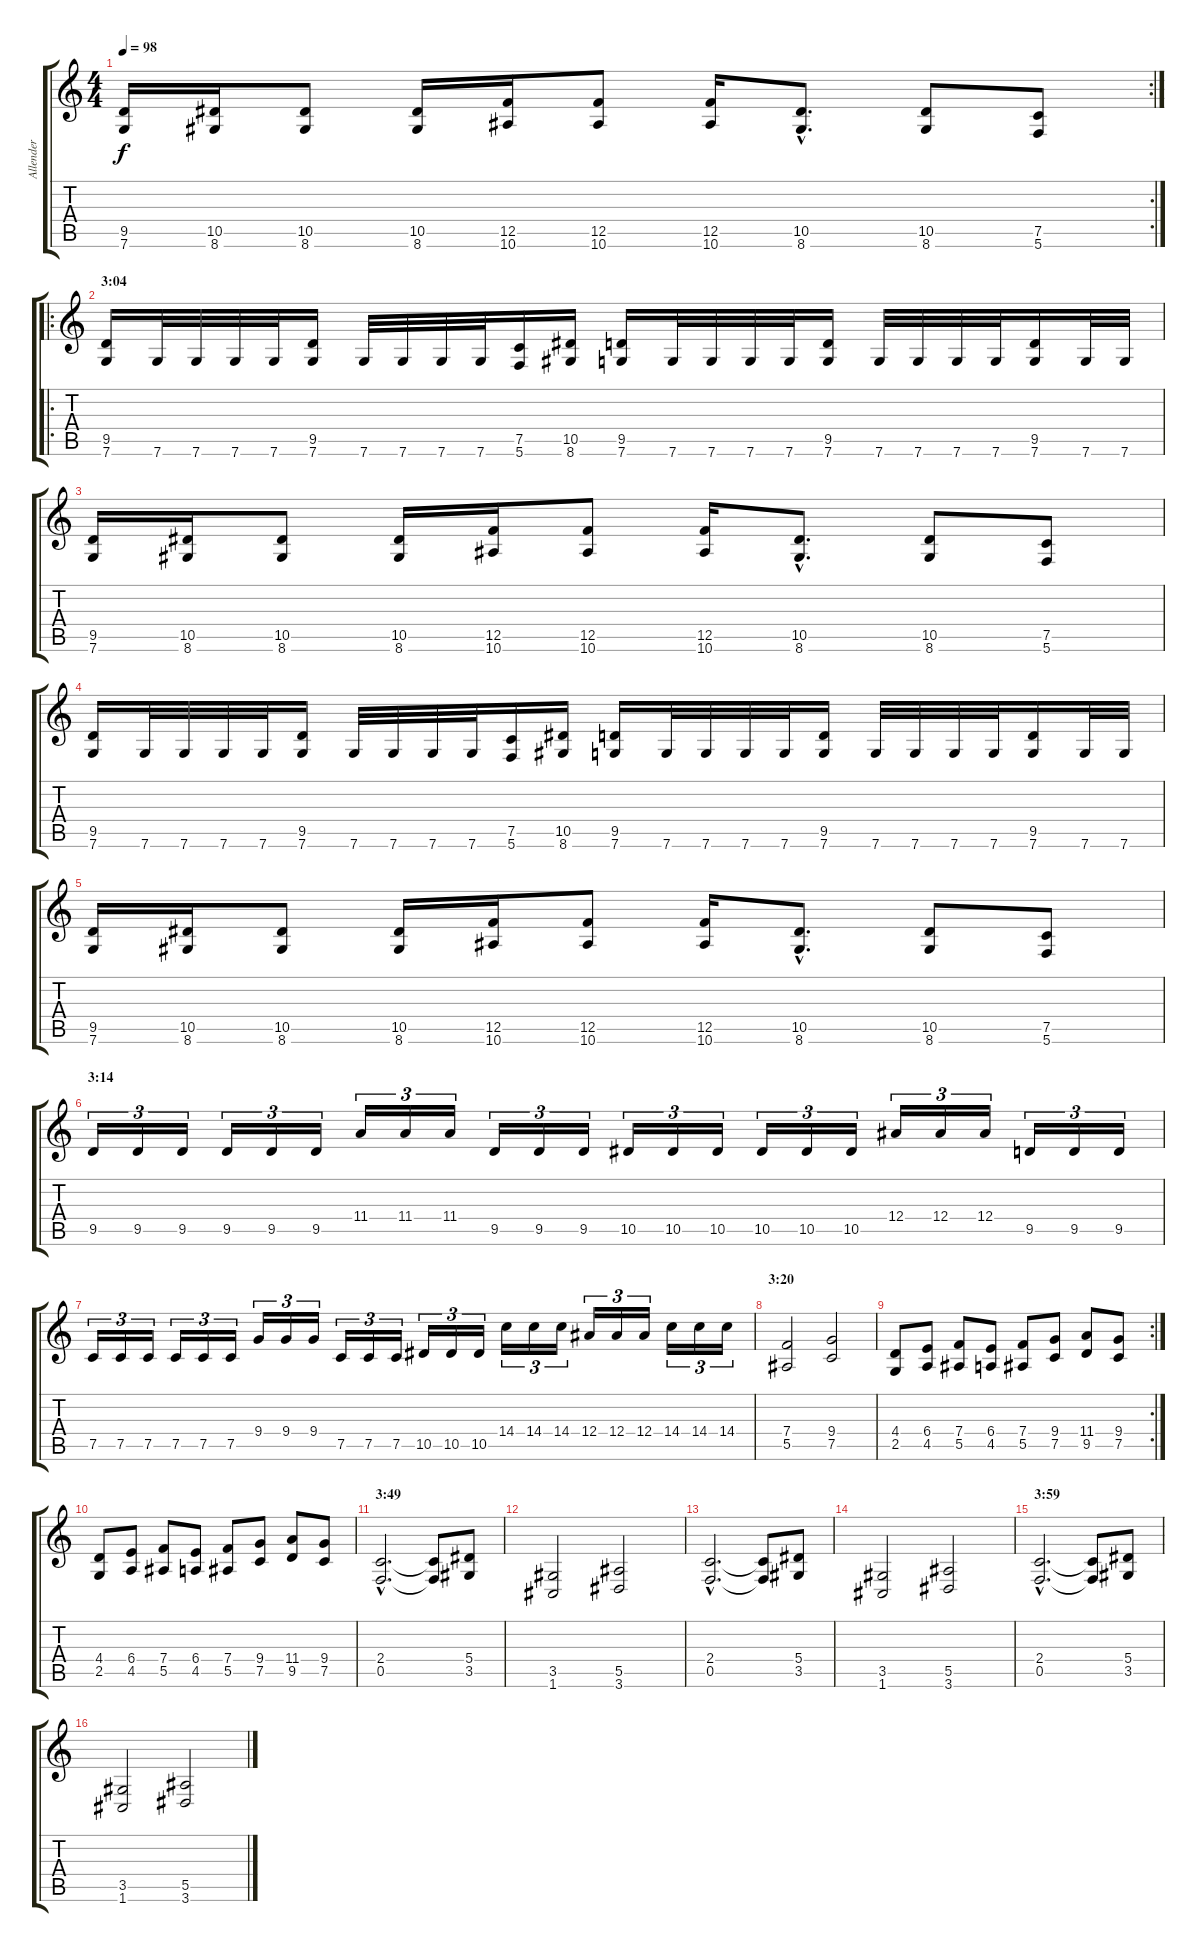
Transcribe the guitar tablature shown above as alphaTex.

\track ("Allender" "Allender") {instrument distortionguitar}
\staff {score tabs}
\tuning (C4 G3 Eb3 Bb2 F2 C2) {hide}
\rc 2
\ts (4 4)
\tempo 98
\clef g2
\ks c
(9.5 7.6).16{dy f} (10.5 8.6).16 (10.5 8.6).8 (10.5 8.6).16 (12.5 10.6).16 (12.5 10.6).8 (12.5 10.6).16 (10.5{hac} 8.6{hac}).8{d} (10.5 8.6).8 (7.5 5.6).8 |
\ro
\section ("" "3:04")
(9.5 7.6).16 7.6.32 7.6.32 7.6.32 7.6.32 (9.5 7.6).16 7.6.32 7.6.32 7.6.32 7.6.32 (7.5 5.6).16 (10.5 8.6).16 (9.5 7.6).16 7.6.32 7.6.32 7.6.32 7.6.32 (9.5 7.6).16 7.6.32 7.6.32 7.6.32 7.6.32 (9.5 7.6).16 7.6.32 7.6.32 |
(9.5 7.6).16 (10.5 8.6).16 (10.5 8.6).8 (10.5 8.6).16 (12.5 10.6).16 (12.5 10.6).8 (12.5 10.6).16 (10.5{hac} 8.6{hac}).8{d} (10.5 8.6).8 (7.5 5.6).8 |
(9.5 7.6).16 7.6.32 7.6.32 7.6.32 7.6.32 (9.5 7.6).16 7.6.32 7.6.32 7.6.32 7.6.32 (7.5 5.6).16 (10.5 8.6).16 (9.5 7.6).16 7.6.32 7.6.32 7.6.32 7.6.32 (9.5 7.6).16 7.6.32 7.6.32 7.6.32 7.6.32 (9.5 7.6).16 7.6.32 7.6.32 |
(9.5 7.6).16 (10.5 8.6).16 (10.5 8.6).8 (10.5 8.6).16 (12.5 10.6).16 (12.5 10.6).8 (12.5 10.6).16 (10.5{hac} 8.6{hac}).8{d} (10.5 8.6).8 (7.5 5.6).8 |
\section ("" "3:14")
9.5.16{tu (3 2)} 9.5.16{tu (3 2)} 9.5.16{tu (3 2)} 9.5.16{tu (3 2)} 9.5.16{tu (3 2)} 9.5.16{tu (3 2)} 11.4.16{tu (3 2)} 11.4.16{tu (3 2)} 11.4.16{tu (3 2)} 9.5.16{tu (3 2)} 9.5.16{tu (3 2)} 9.5.16{tu (3 2)} 10.5.16{tu (3 2)} 10.5.16{tu (3 2)} 10.5.16{tu (3 2)} 10.5.16{tu (3 2)} 10.5.16{tu (3 2)} 10.5.16{tu (3 2)} 12.4.16{tu (3 2)} 12.4.16{tu (3 2)} 12.4.16{tu (3 2)} 9.5.16{tu (3 2)} 9.5.16{tu (3 2)} 9.5.16{tu (3 2)} |
7.5.16{tu (3 2)} 7.5.16{tu (3 2)} 7.5.16{tu (3 2)} 7.5.16{tu (3 2)} 7.5.16{tu (3 2)} 7.5.16{tu (3 2)} 9.4.16{tu (3 2)} 9.4.16{tu (3 2)} 9.4.16{tu (3 2)} 7.5.16{tu (3 2)} 7.5.16{tu (3 2)} 7.5.16{tu (3 2)} 10.5.16{tu (3 2)} 10.5.16{tu (3 2)} 10.5.16{tu (3 2)} 14.4.16{tu (3 2)} 14.4.16{tu (3 2)} 14.4.16{tu (3 2)} 12.4.16{tu (3 2)} 12.4.16{tu (3 2)} 12.4.16{tu (3 2)} 14.4.16{tu (3 2)} 14.4.16{tu (3 2)} 14.4.16{tu (3 2)} |
\section ("" "3:20")
(7.4 5.5).2 (9.4 7.5).2 |
\rc 2
(4.4 2.5).8 (6.4 4.5).8 (7.4 5.5).8 (6.4 4.5).8 (7.4 5.5).8 (9.4 7.5).8 (11.4 9.5).8 (9.4 7.5).8 |
(4.4 2.5).8 (6.4 4.5).8 (7.4 5.5).8 (6.4 4.5).8 (7.4 5.5).8 (9.4 7.5).8 (11.4 9.5).8 (9.4 7.5).8 |
\section ("" "3:49")
(2.4{hac} 0.5{hac}).2{d} (2.4{t} 0.5{t}).8 (5.4 3.5).8 |
(3.5 1.6).2 (5.5 3.6).2 |
(2.4{hac} 0.5{hac}).2{d} (2.4{t} 0.5{t}).8 (5.4 3.5).8 |
(3.5 1.6).2 (5.5 3.6).2 |
\section ("" "3:59")
(2.4{hac} 0.5{hac}).2{d} (2.4{t} 0.5{t}).8 (5.4 3.5).8 |
(3.5 1.6).2 (5.5 3.6).2
